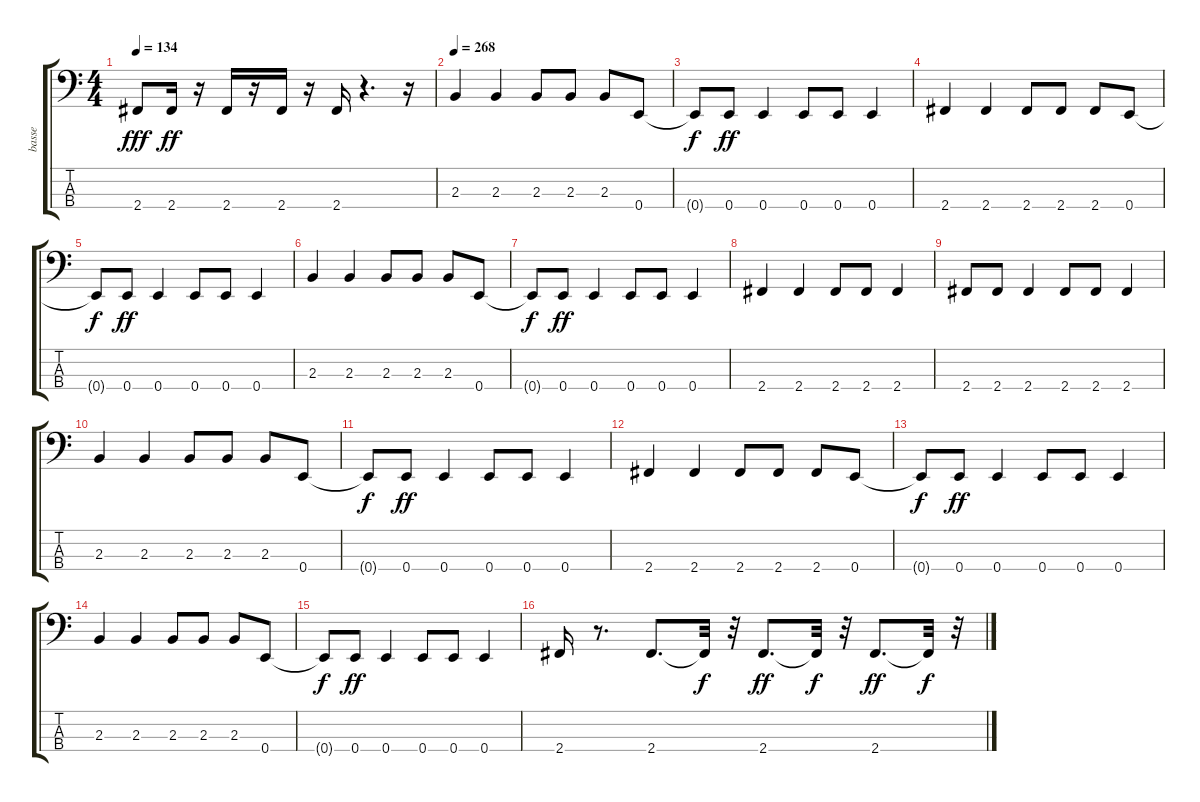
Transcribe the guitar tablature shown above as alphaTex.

\track ("basse" "basse") {instrument electricbassfinger}
\staff {score tabs}
\tuning (G2 D2 A1 E1) {hide}
\ts (4 4)
\tempo 134
\clef f4
\ks c
2.4.8{dy fff} 2.4.16{dy ff} r.16 2.4.16 r.16 2.4.16 r.16 2.4.16 r.4{d} r.16 |
\tempo 268
2.3.4 2.3.4 2.3.8 2.3.8 2.3.8 0.4.8 |
0.4{t}.8{dy f} 0.4.8{dy ff} 0.4.4 0.4.8 0.4.8 0.4.4 |
2.4.4 2.4.4 2.4.8 2.4.8 2.4.8 0.4.8 |
0.4{t}.8{dy f} 0.4.8{dy ff} 0.4.4 0.4.8 0.4.8 0.4.4 |
2.3.4 2.3.4 2.3.8 2.3.8 2.3.8 0.4.8 |
0.4{t}.8{dy f} 0.4.8{dy ff} 0.4.4 0.4.8 0.4.8 0.4.4 |
2.4.4 2.4.4 2.4.8 2.4.8 2.4.4 |
2.4.8 2.4.8 2.4.4 2.4.8 2.4.8 2.4.4 |
2.3.4 2.3.4 2.3.8 2.3.8 2.3.8 0.4.8 |
0.4{t}.8{dy f} 0.4.8{dy ff} 0.4.4 0.4.8 0.4.8 0.4.4 |
2.4.4 2.4.4 2.4.8 2.4.8 2.4.8 0.4.8 |
0.4{t}.8{dy f} 0.4.8{dy ff} 0.4.4 0.4.8 0.4.8 0.4.4 |
2.3.4 2.3.4 2.3.8 2.3.8 2.3.8 0.4.8 |
0.4{t}.8{dy f} 0.4.8{dy ff} 0.4.4 0.4.8 0.4.8 0.4.4 |
2.4.16 r.8{d} 2.4.8{d} 2.4{t}.32{dy f} r.32 2.4.8{d dy ff} 2.4{t}.32{dy f} r.32 2.4.8{d dy ff} 2.4{t}.32{dy f} r.32
